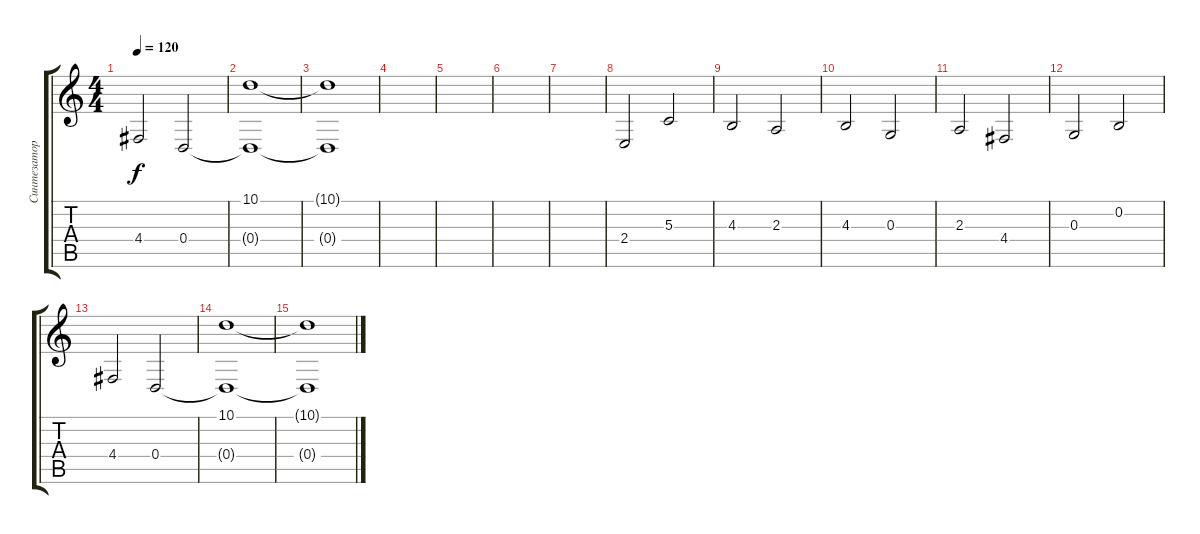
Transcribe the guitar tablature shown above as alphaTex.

\track ("Синтезатор - хор" "Синтезатор") {instrument choiraahs}
\staff {score tabs}
\tuning (E4 B3 G3 D3 A2 E2) {hide}
\ts (4 4)
\tempo 120
\clef g2
\ks c
4.4.2{dy f} 0.4.2 |
(10.1 0.4{t}).1 |
(10.1{t} 0.4{t}).1 |
|
|
|
|
2.4.2 5.3.2 |
4.3.2 2.3.2 |
4.3.2 0.3.2 |
2.3.2 4.4.2 |
0.3.2 0.2.2 |
4.4.2 0.4.2 |
(10.1 0.4{t}).1 |
(10.1{t} 0.4{t}).1
